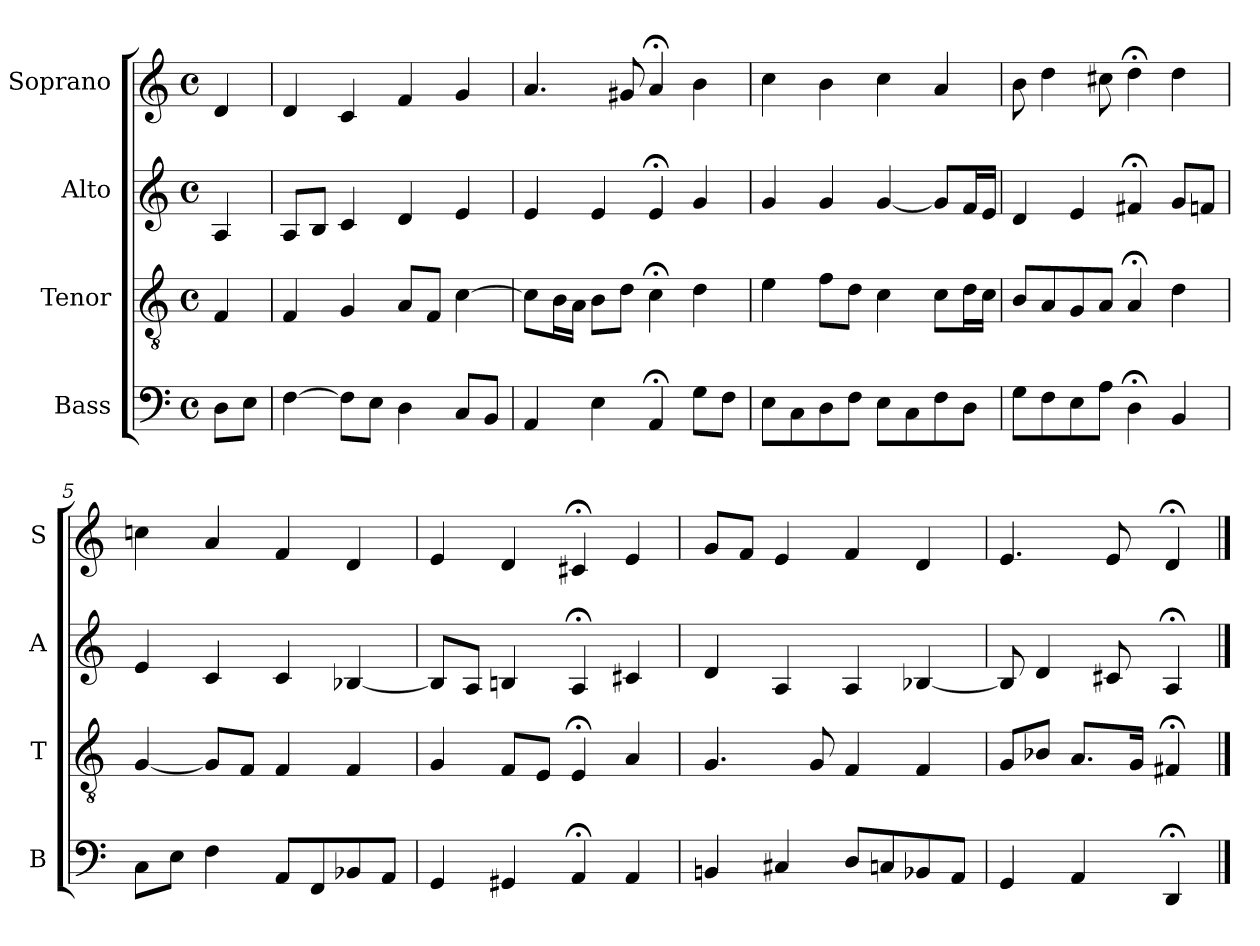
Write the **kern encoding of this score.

**kern	**kern	**kern	**kern
*part4	*part3	*part2	*part1
*staff4	*staff3	*staff2	*staff1
*I"Bass	*I"Tenor	*I"Alto	*I"Soprano
*I'B	*I'T	*I'A	*I'S
*clefF4	*clefGv2	*clefG2	*clefG2
*k[]	*k[]	*k[]	*k[]
*D:dor	*D:dor	*D:dor	*D:dor
*M4/4	*M4/4	*M4/4	*M4/4
*met(c)	*met(c)	*met(c)	*met(c)
*MM100	*MM100	*MM100	*MM100
=	=	=	=
8DL	4F	4A	4d
8EJ	.	.	.
=1	=1	=1	=1
[4F	4F	8AL	4d
.	.	8BJ	.
8FL]	4G	4c	4c
8EJ	.	.	.
4D	8AL	4d	4f
.	8FJ	.	.
8CL	[4c	4e	4g
8BBJ	.	.	.
=2	=2	=2	=2
4AA	8cL]	4e	4.a
.	16BL	.	.
.	16AJJ	.	.
4E	8BL	4e	.
.	8dJ	.	8g#X
4AA;<	4c;<	4e;<	4a;<
8GL	4d	4g	4b
8FJ	.	.	.
=3	=3	=3	=3
8EL	4e	4g	4cc
8C	.	.	.
8D	8fL	4g	4b
8FJ	8dJ	.	.
8EL	4c	[4g	4cc
8C	.	.	.
8F	8cL	8gL]	4a
8DJ	16dL	16fL	.
.	16cJJ	16eJJ	.
=4	=4	=4	=4
8GL	8BL	4d	8b
8F	8A	.	4dd
8E	8G	4e	.
8AJ	8AJ	.	8cc#X
4D;<	4A;<	4f#X;<	4dd;<
4BB	4d	8gL	4dd
.	.	8fnJ	.
=5	=5	=5	=5
8CL	[4G	4e	4ccn
8EJ	.	.	.
4F	8GL]	4c	4a
.	8FJ	.	.
8AAL	4F	4c	4f
8FF	.	.	.
8BB-X	4F	[4B-X	4d
8AAJ	.	.	.
=6	=6	=6	=6
4GGi	4Gi	8B-iL]	4ei
.	.	8AJ	.
4GG#X	8FL	4Bn	4d
.	8EJ	.	.
4AA;<	4E;<	4A;<	4c#X;<
4AA	4A	4c#X	4e
=7	=7	=7	=7
4BBn	4.G	4d	8gL
.	.	.	8fJ
4C#X	.	4A	4e
.	8G	.	.
8DL	4F	4A	4f
8Cn	.	.	.
8BB-X	4F	[4B-X	4d
8AAJ	.	.	.
=8	=8	=8	=8
4GGi	8GiL	8B-i]	4.ei
.	8B-XJ	4d	.
4AA	8.AL	.	.
.	.	8c#X	8e
.	16GJk	.	.
4DD;<	4F#X;<	4A;<	4d;<
==	==	==	==
*-	*-	*-	*-
